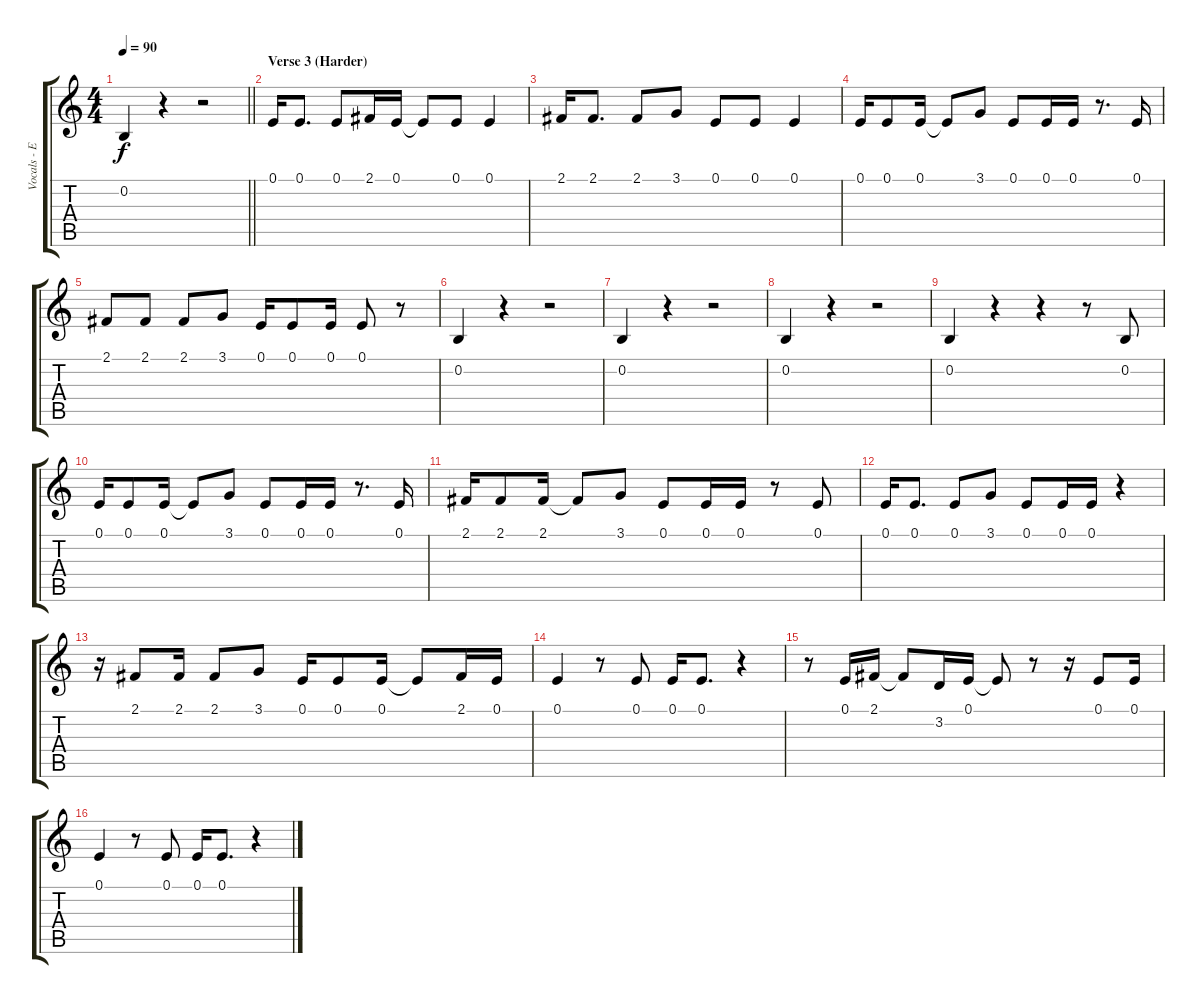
\track ("Vocals - Eric" "Vocals - E") {instrument flute}
\staff {score tabs}
\tuning (E4 B3 G3 D3 A2 E2) {hide}
\ts (4 4)
\tempo 90
\clef g2
\barLineRight lightlight
\ks c
0.2.4{dy f} r.4 r.2 |
\section ("" "Verse 3 (Harder)")
0.1.16 0.1.8{d} 0.1.8 2.1.16 0.1.16 0.1{t}.8 0.1.8 0.1.4 |
2.1.16 2.1.8{d} 2.1.8 3.1.8 0.1.8 0.1.8 0.1.4 |
0.1.16 0.1.8 0.1.16 0.1{t}.8 3.1.8 0.1.8 0.1.16 0.1.16 r.8{d} 0.1.16 |
2.1.8 2.1.8 2.1.8 3.1.8 0.1.16 0.1.8 0.1.16 0.1.8 r.8 |
0.2.4 r.4 r.2 |
0.2.4 r.4 r.2 |
0.2.4 r.4 r.2 |
0.2.4 r.4 r.4 r.8 0.2.8 |
0.1.16 0.1.8 0.1.16 0.1{t}.8 3.1.8 0.1.8 0.1.16 0.1.16 r.8{d} 0.1.16 |
2.1.16 2.1.8 2.1.16 2.1{t}.8 3.1.8 0.1.8 0.1.16 0.1.16 r.8 0.1.8 |
0.1.16 0.1.8{d} 0.1.8 3.1.8 0.1.8 0.1.16 0.1.16 r.4 |
r.16 2.1.8 2.1.16 2.1.8 3.1.8 0.1.16 0.1.8 0.1.16 0.1{t}.8 2.1.16 0.1.16 |
0.1.4 r.8 0.1.8 0.1.16 0.1.8{d} r.4 |
r.8 0.1.16 2.1.16 2.1{t}.8 3.2.16 0.1.16 0.1{t}.8 r.8 r.16 0.1.8 0.1.16 |
0.1.4 r.8 0.1.8 0.1.16 0.1.8{d} r.4
